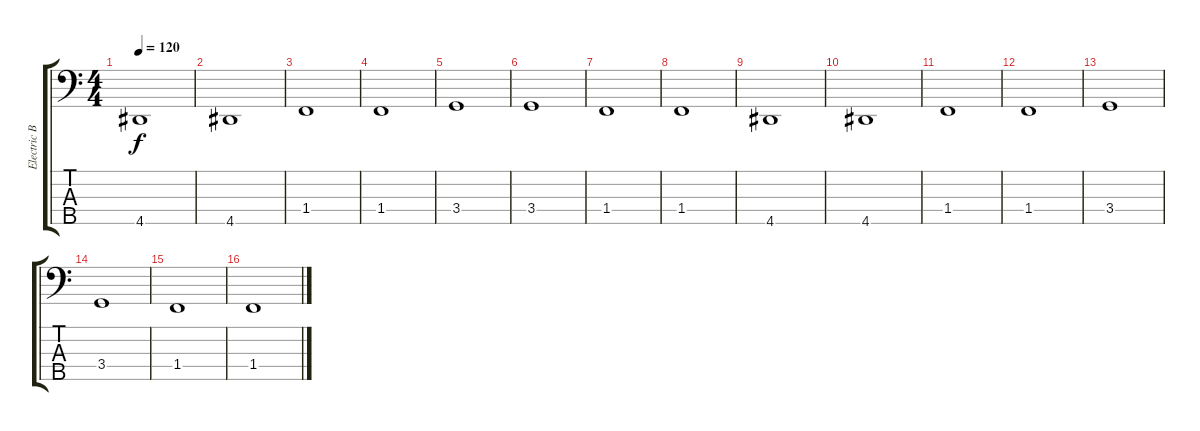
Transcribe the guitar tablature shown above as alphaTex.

\track ("Electric Bass" "Electric B") {instrument electricbassfinger}
\staff {score tabs}
\tuning (G2 D2 A1 E1 B0) {hide}
\ts (4 4)
\tempo 120
\clef f4
\ks c
4.5.1{dy f} |
4.5.1 |
1.4.1 |
1.4.1 |
3.4.1 |
3.4.1 |
1.4.1 |
1.4.1 |
4.5.1 |
4.5.1 |
1.4.1 |
1.4.1 |
3.4.1 |
3.4.1 |
1.4.1 |
1.4.1
